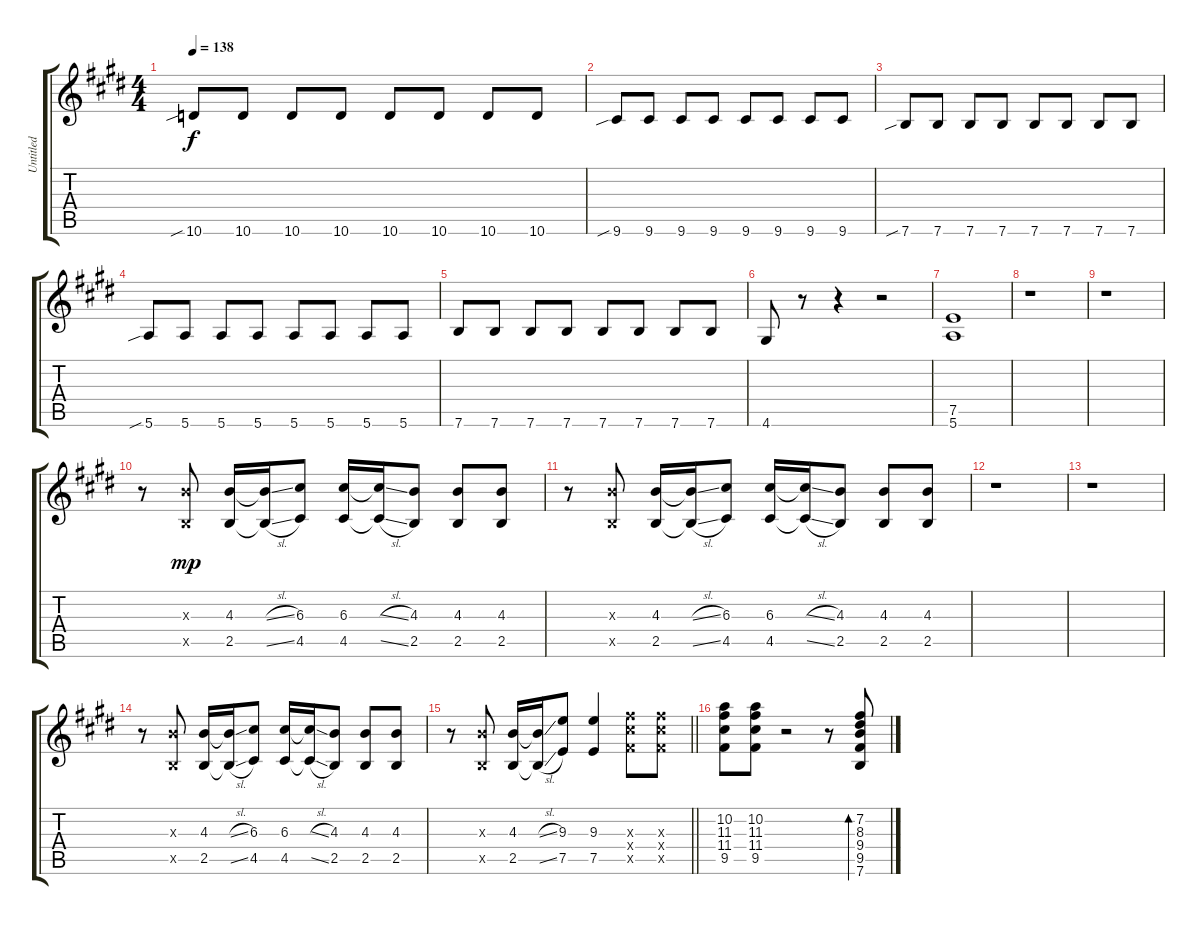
\track ("Untitled" "Untitled") {instrument distortionguitar}
\staff {score tabs}
\tuning (E4 B3 G3 D3 A2 E2) {hide}
\ts (4 4)
\tempo 138
\clef g2
\ks c#minor
10.6{sib}.8{dy f} 10.6.8 10.6.8 10.6.8 10.6.8 10.6.8 10.6.8 10.6.8 |
9.6{sib}.8 9.6.8 9.6.8 9.6.8 9.6.8 9.6.8 9.6.8 9.6.8 |
7.6{sib}.8 7.6.8 7.6.8 7.6.8 7.6.8 7.6.8 7.6.8 7.6.8 |
\ks e
5.6{sib}.8 5.6.8 5.6.8 5.6.8 5.6.8 5.6.8 5.6.8 5.6.8 |
\ks c#minor
7.6.8 7.6.8 7.6.8 7.6.8 7.6.8 7.6.8 7.6.8 7.6.8 |
4.6.8 r.8 r.4 r.2 |
(7.5 5.6).1 |
\ks e
r.1 |
\ks c#minor
r.1 |
r.8 (4.3{x} 2.5{x}).8{dy mp} (4.3 2.5).16 (4.3{sl t} 2.5{sl t}).16 (6.3 4.5).8 (6.3 4.5).16 (6.3{sl t} 4.5{sl t}).16 (4.3 2.5).8 (4.3 2.5).8 (4.3 2.5).8 |
r.8 (4.3{x} 2.5{x}).8 (4.3 2.5).16 (4.3{sl t} 2.5{sl t}).16 (6.3 4.5).8 (6.3 4.5).16 (6.3{sl t} 4.5{sl t}).16 (4.3 2.5).8 (4.3 2.5).8 (4.3 2.5).8 |
\ks e
r.1 |
\ks c#minor
r.1 |
r.8 (4.3{x} 2.5{x}).8 (4.3 2.5).16 (4.3{sl t} 2.5{sl t}).16 (6.3 4.5).8 (6.3 4.5).16 (6.3{sl t} 4.5{sl t}).16 (4.3 2.5).8 (4.3 2.5).8 (4.3 2.5).8 |
\barLineRight lightlight
r.8 (4.3{x} 2.5{x}).8 (4.3 2.5).16 (4.3{sl t} 2.5{sl t}).16 (9.3 7.5).8 (9.3 7.5).4 (11.3{x} 11.4{x} 9.5{x}).8 (11.3{x} 11.4{x} 9.5{x}).8 |
\ks e
(10.2 11.3 11.4 9.5).8 (10.2 11.3 11.4 9.5).8 r.2 r.8 (7.2 8.3 9.4 9.5 7.6).8{bd 30}
